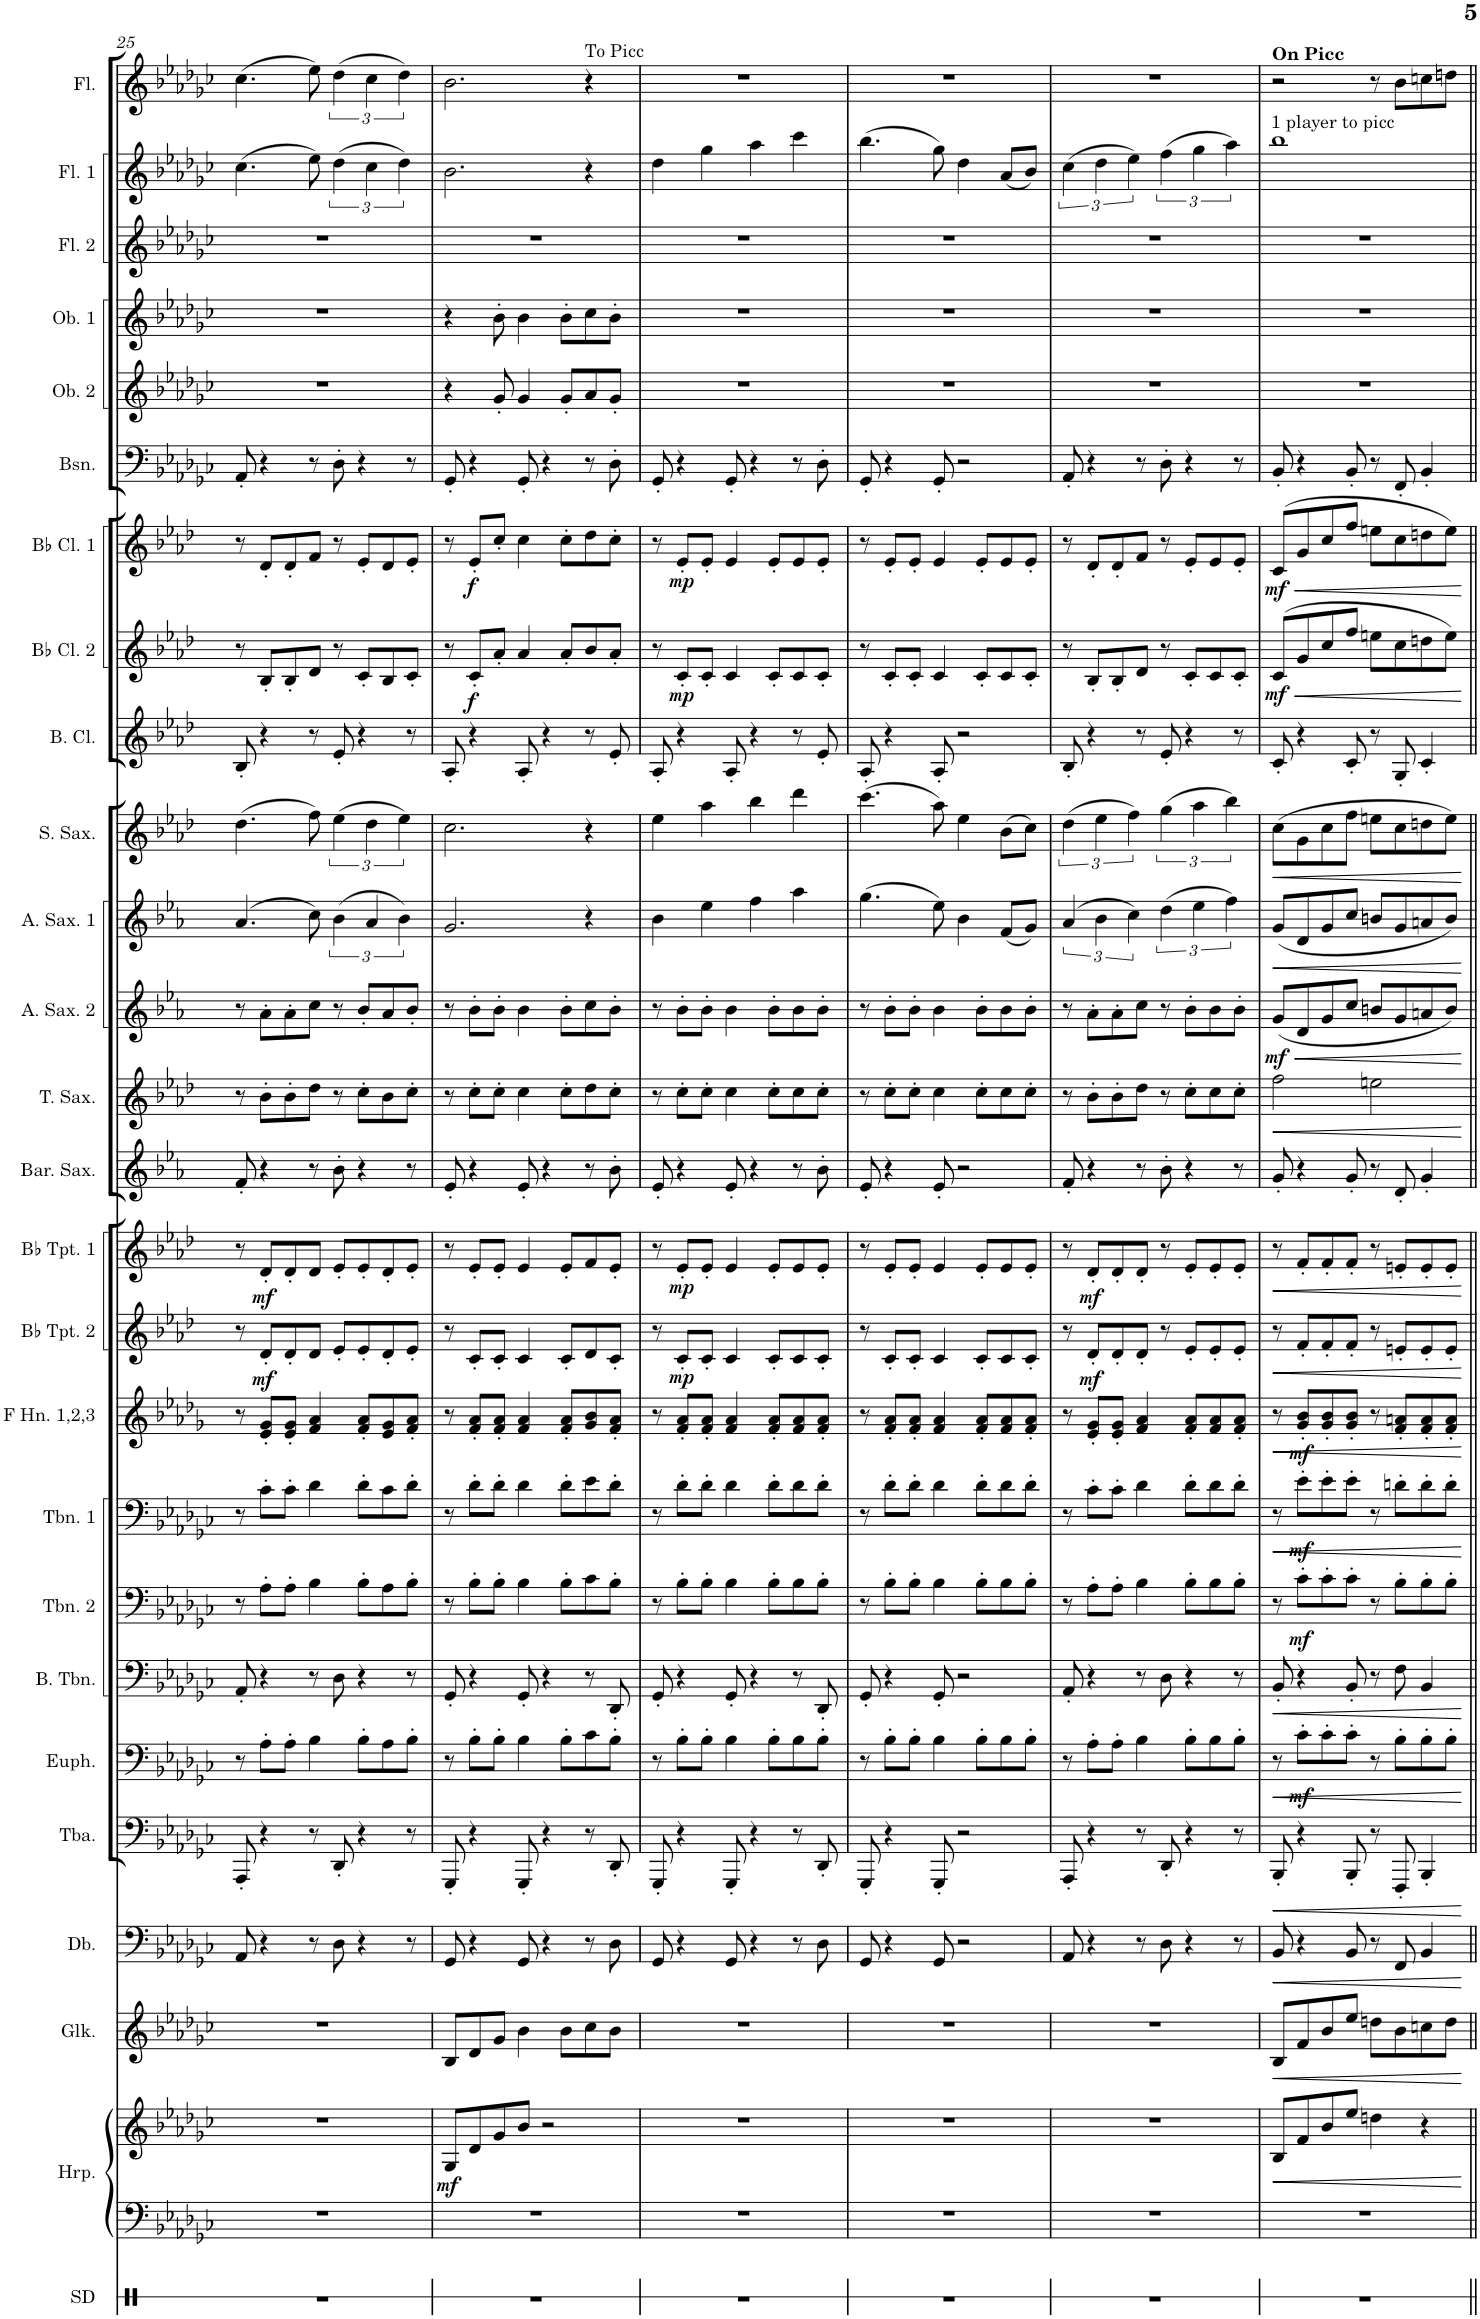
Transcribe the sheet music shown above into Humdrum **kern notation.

**kern	**kern	**kern	**dynam	**kern	**dynam	**kern	**dynam	**kern	**dynam	**kern	**dynam	**kern	**dynam	**kern	**dynam	**kern	**dynam	**kern	**dynam	**kern	**dynam	**kern	**dynam	**kern	**kern	**dynam	**kern	**dynam	**kern	**dynam	**kern	**dynam	**kern	**kern	**dynam	**kern	**dynam	**kern	**kern	**kern	**kern	**kern	**kern
*part26	*part25	*part25	*part25	*part24	*part24	*part23	*part23	*part22	*part22	*part21	*part21	*part20	*part20	*part19	*part19	*part18	*part18	*part17	*part17	*part16	*part16	*part15	*part15	*part14	*part13	*part13	*part12	*part12	*part11	*part11	*part10	*part10	*part9	*part8	*part8	*part7	*part7	*part6	*part5	*part4	*part3	*part2	*part1
*staff27	*staff26	*staff25	*staff25/26	*staff24	*staff24	*staff23	*staff23	*staff22	*staff22	*staff21	*staff21	*staff20	*staff20	*staff19	*staff19	*staff18	*staff18	*staff17	*staff17	*staff16	*staff16	*staff15	*staff15	*staff14	*staff13	*staff13	*staff12	*staff12	*staff11	*staff11	*staff10	*staff10	*staff9	*staff8	*staff8	*staff7	*staff7	*staff6	*staff5	*staff4	*staff3	*staff2	*staff1
*I"Snare Drum	*I"Harp	*	*	*I"Glockenspiel	*	*I"Double Bass	*	*I"Tuba	*	*I"Euphonium	*	*I"Bass Trombone	*	*I"Trombone 2	*	*I"Trombone 1	*	*I"F Horn 1,2,3	*	*I"Bb Trumpet 2	*	*I"Bb Trumpet 1	*	*I"Baritone Saxophone	*I"Tenor Saxophone	*	*I"Alto Saxophone 2	*	*I"Alto Saxophone 1	*	*I"Soprano Saxophone	*	*I"Bass Clarinet	*I"Bb Clarinet 2	*	*I"Bb Clarinet 1	*	*I"Bassoon	*I"Oboe 2	*I"Oboe 1	*I"Flute 2	*I"Flute 1	*I"Piccolo
*I'SD	*I'Hrp.	*	*	*I'Glk.	*	*I'Db.	*	*I'Tba.	*	*I'Euph.	*	*I'B. Tbn.	*	*I'Tbn. 2	*	*I'Tbn. 1	*	*I'F Hn. 1,2,3	*	*I'Bb Tpt. 2	*	*I'Bb Tpt. 1	*	*I'Bar. Sax.	*I'T. Sax.	*	*I'A. Sax. 2	*	*I'A. Sax. 1	*	*I'S. Sax.	*	*I'B. Cl.	*I'Bb Cl. 2	*	*I'Bb Cl. 1	*	*I'Bsn.	*I'Ob. 2	*I'Ob. 1	*I'Fl. 2	*I'Fl. 1	*I'Picc.
!!LO:PB:g=z
*clefX	*clefF4	*clefG2	*	*clefG2	*	*clefF4	*	*clefF4	*	*clefF4	*	*clefF4	*	*clefF4	*	*clefF4	*	*clefG2	*	*clefG2	*	*clefG2	*	*clefG2	*clefG2	*	*clefG2	*	*clefG2	*	*clefG2	*	*clefG2	*clefG2	*	*clefG2	*	*clefF4	*clefG2	*clefG2	*clefG2	*clefG2	*clefG2
*	*	*	*	*Trd-14c-24	*	*Trd7c12	*	*	*	*	*	*	*	*	*	*	*	*Trd4c7	*	*Trd1c2	*	*Trd1c2	*	*Trd12c21	*Trd8c14	*	*Trd5c9	*	*Trd5c9	*	*Trd1c2	*	*Trd8c14	*Trd1c2	*	*Trd1c2	*	*	*	*	*	*	*Trd-7c-12
*k[]	*k[b-e-a-d-g-c-]	*k[b-e-a-d-g-c-]	*	*k[b-e-a-d-g-c-]	*	*k[b-e-a-d-g-c-]	*	*k[b-e-a-d-g-c-]	*	*k[b-e-a-d-g-c-]	*	*k[b-e-a-d-g-c-]	*	*k[b-e-a-d-g-c-]	*	*k[b-e-a-d-g-c-]	*	*k[b-e-a-d-g-]	*	*k[b-e-a-d-]	*	*k[b-e-a-d-]	*	*k[b-e-a-]	*k[b-e-a-d-]	*	*k[b-e-a-]	*	*k[b-e-a-]	*	*k[b-e-a-d-]	*	*k[b-e-a-d-]	*k[b-e-a-d-]	*	*k[b-e-a-d-]	*	*k[b-e-a-d-g-c-]	*k[b-e-a-d-g-c-]	*k[b-e-a-d-g-c-]	*k[b-e-a-d-g-c-]	*k[b-e-a-d-g-c-]	*k[b-e-a-d-g-c-]
*M4/4	*M4/4	*M4/4	*	*M4/4	*	*M4/4	*	*M4/4	*	*M4/4	*	*M4/4	*	*M4/4	*	*M4/4	*	*M4/4	*	*M4/4	*	*M4/4	*	*M4/4	*M4/4	*	*M4/4	*	*M4/4	*	*M4/4	*	*M4/4	*M4/4	*	*M4/4	*	*M4/4	*M4/4	*M4/4	*M4/4	*M4/4	*M4/4
=25	=25	=25	=25	=25	=25	=25	=25	=25	=25	=25	=25	=25	=25	=25	=25	=25	=25	=25	=25	=25	=25	=25	=25	=25	=25	=25	=25	=25	=25	=25	=25	=25	=25	=25	=25	=25	=25	=25	=25	=25	=25	=25	=25
1r	1r	1r	.	1r	.	8AA-/	.	8AAA-'/	.	8r	.	8AA-'/	.	8r	.	8r	.	8r	.	8r	.	8r	.	8f'/	8r	.	8r	.	(4.a-/	.	(4.dd-\	.	8B-'/	8r	.	8r	.	8AA-'/	1r	1r	1r	(4.cc-\	(4.cc-\
!	!	!	!	!	!	!	!	!	!	!	!	!	!	!	!	!	!	!	!	!	!LO:DY:b	!	!LO:DY:b	!	!	!	!	!	!	!	!	!	!	!	!	!	!	!	!	!	!	!	!
.	.	.	.	.	.	4r	.	4r	.	8A-'\L	.	4r	.	8A-'\L	.	8c-'\L	.	8e-/' 8g-/'L	.	8d-'/L	mf	8d-'/L	mf	4r	8b-'\L	.	8a-'\L	.	.	.	.	.	4r	8B-'/L	.	8d-'/L	.	4r	.	.	.	.	.
.	.	.	.	.	.	.	.	.	.	8A-'\J	.	.	.	8A-'\J	.	8c-'\J	.	8e-/' 8g-/'J	.	8d-'/	.	8d-'/	.	.	8b-'\	.	8a-'\	.	.	.	.	.	.	8B-'/	.	8d-'/	.	.	.	.	.	.	.
.	.	.	.	.	.	8r	.	8r	.	4B-\	.	8r	.	4B-\	.	4d-\	.	4f/ 4a-/	.	8d-/J	.	8d-/J	.	8r	8dd-\J	.	8cc\J	.	8cc\)	.	8ff\)	.	8r	8d-/J	.	8f/J	.	8r	.	.	.	8ee-\)	8ee-\)
.	.	.	.	.	.	8D-\	.	8DD-'/	.	.	.	8D-\	.	.	.	.	.	.	.	8e-'/L	.	8e-'/L	.	8b-'\	8r	.	8r	.	(6b-\	.	(6ee-\	.	8e-'/	8r	.	8r	.	8D-'\	.	.	.	(6dd-\	(6dd-\
.	.	.	.	.	.	4r	.	4r	.	8B-'\L	.	4r	.	8B-'\L	.	8d-'\L	.	8f/' 8a-/'L	.	8e-'/	.	8e-'/	.	4r	8cc'\L	.	8b-'/L	.	.	.	.	.	4r	8c'/L	.	8e-'/L	.	4r	.	.	.	.	.
.	.	.	.	.	.	.	.	.	.	.	.	.	.	.	.	.	.	.	.	.	.	.	.	.	.	.	.	.	6a-/	.	6dd-\	.	.	.	.	.	.	.	.	.	.	6cc-\	6cc-\
.	.	.	.	.	.	.	.	.	.	8A-\	.	.	.	8A-\	.	8c-\	.	8e-/ 8g-/	.	8d-'/	.	8d-'/	.	.	8b-\	.	8a-/	.	.	.	.	.	.	8B-/	.	8d-/	.	.	.	.	.	.	.
.	.	.	.	.	.	.	.	.	.	.	.	.	.	.	.	.	.	.	.	.	.	.	.	.	.	.	.	.	6b-\)	.	6ee-\)	.	.	.	.	.	.	.	.	.	.	6dd-\)	6dd-\)
.	.	.	.	.	.	8r	.	8r	.	8B-'\J	.	8r	.	8B-'\J	.	8d-'\J	.	8f/' 8a-/'J	.	8e-'/J	.	8e-'/J	.	8r	8cc'\J	.	8b-'/J	.	.	.	.	.	8r	8c'/J	.	8e-'/J	.	8r	.	.	.	.	.
=26	=26	=26	=26	=26	=26	=26	=26	=26	=26	=26	=26	=26	=26	=26	=26	=26	=26	=26	=26	=26	=26	=26	=26	=26	=26	=26	=26	=26	=26	=26	=26	=26	=26	=26	=26	=26	=26	=26	=26	=26	=26	=26	=26
!	!	!	!LO:DY:b	!	!	!	!	!	!	!	!	!	!	!	!	!	!	!	!	!	!	!	!	!	!	!	!	!	!	!	!	!	!	!	!	!	!	!	!	!	!	!	!
1r	1r	8G-/L	mf	8B-/L	.	8GG-/	.	8GGG-'/	.	8r	.	8GG-'/	.	8r	.	8r	.	8r	.	8r	.	8r	.	8e-'/	8r	.	8r	.	2.g/	.	2.cc\	.	8A-'/	8r	.	8r	.	8GG-'/	4r	4r	1r	2.b-\	2.b-\
!	!	!	!	!	!	!	!	!	!	!	!	!	!	!	!	!	!	!	!	!	!	!	!	!	!	!	!	!	!	!	!	!	!	!	!LO:DY:b	!	!LO:DY:b	!	!	!	!	!	!
.	.	8d-/	.	8d-/	.	4r	.	4r	.	8B-'\L	.	4r	.	8B-'\L	.	8d-'\L	.	8f/' 8a-/'L	.	8c'/L	.	8e-'/L	.	4r	8cc'\L	.	8b-'\L	.	.	.	.	.	4r	8c'/L	f	8e-'/L	f	4r	.	.	.	.	.
.	.	8g-/	.	8g-/J	.	.	.	.	.	8B-'\J	.	.	.	8B-'\J	.	8d-'\J	.	8f/' 8a-/'J	.	8c'/J	.	8e-'/J	.	.	8cc'\J	.	8b-'\J	.	.	.	.	.	.	8a-'/J	.	8cc'/J	.	.	8g-'/	8b-'\	.	.	.
.	.	8b-/J	.	4b-\	.	8GG-/	.	8GGG-'/	.	4B-\	.	8GG-'/	.	4B-\	.	4d-\	.	4f/ 4a-/	.	4c/	.	4e-/	.	8e-'/	4cc\	.	4b-\	.	.	.	.	.	8A-'/	4a-/	.	4cc\	.	8GG-'/	4g-/	4b-\	.	.	.
.	.	2r	.	.	.	4r	.	4r	.	.	.	4r	.	.	.	.	.	.	.	.	.	.	.	4r	.	.	.	.	.	.	.	.	4r	.	.	.	.	4r	.	.	.	.	.
.	.	.	.	8b-\L	.	.	.	.	.	8B-'\L	.	.	.	8B-'\L	.	8d-'\L	.	8f/' 8a-/'L	.	8c'/L	.	8e-'/L	.	.	8cc'\L	.	8b-'\L	.	.	.	.	.	.	8a-'/L	.	8cc'\L	.	.	8g-'/L	8b-'\L	.	.	.
!	!	!	!	!	!	!	!	!	!	!	!	!	!	!	!	!	!	!	!	!	!	!	!	!	!	!	!	!	!	!	!	!	!	!	!	!	!	!	!	!	!	!	!LO:TX:a:t=To Picc
.	.	.	.	8cc-\	.	8r	.	8r	.	8c-\	.	8r	.	8c-\	.	8e-\	.	8g-/ 8b-/	.	8d-/	.	8f/	.	8r	8dd-\	.	8cc\	.	4r	.	4r	.	8r	8b-/	.	8dd-\	.	8r	8a-/	8cc-\	.	4r	4r
.	.	.	.	8b-\J	.	8D-\	.	8DD-'/	.	8B-'\J	.	8DD-'/	.	8B-'\J	.	8d-'\J	.	8f/' 8a-/'J	.	8c'/J	.	8e-'/J	.	8b-'\	8cc'\J	.	8b-'\J	.	.	.	.	.	8e-'/	8a-'/J	.	8cc'\J	.	8D-'\	8g-'/J	8b-'\J	.	.	.
=27	=27	=27	=27	=27	=27	=27	=27	=27	=27	=27	=27	=27	=27	=27	=27	=27	=27	=27	=27	=27	=27	=27	=27	=27	=27	=27	=27	=27	=27	=27	=27	=27	=27	=27	=27	=27	=27	=27	=27	=27	=27	=27	=27
1r	1r	1r	.	1r	.	8GG-/	.	8GGG-'/	.	8r	.	8GG-'/	.	8r	.	8r	.	8r	.	8r	.	8r	.	8e-'/	8r	.	8r	.	4b-\	.	4ee-\	.	8A-'/	8r	.	8r	.	8GG-'/	1r	1r	1r	4dd-\	1r
!	!	!	!	!	!	!	!	!	!	!	!	!	!	!	!	!	!	!	!	!	!LO:DY:b	!	!LO:DY:b	!	!	!	!	!	!	!	!	!	!	!	!LO:DY:b	!	!LO:DY:b	!	!	!	!	!	!
.	.	.	.	.	.	4r	.	4r	.	8B-'\L	.	4r	.	8B-'\L	.	8d-'\L	.	8f/' 8a-/'L	.	8c'/L	mp	8e-'/L	mp	4r	8cc'\L	.	8b-'\L	.	.	.	.	.	4r	8c'/L	mp	8e-'/L	mp	4r	.	.	.	.	.
.	.	.	.	.	.	.	.	.	.	8B-'\J	.	.	.	8B-'\J	.	8d-'\J	.	8f/' 8a-/'J	.	8c'/J	.	8e-'/J	.	.	8cc'\J	.	8b-'\J	.	4ee-\	.	4aa-\	.	.	8c'/J	.	8e-'/J	.	.	.	.	.	4gg-\	.
.	.	.	.	.	.	8GG-/	.	8GGG-'/	.	4B-\	.	8GG-'/	.	4B-\	.	4d-\	.	4f/ 4a-/	.	4c/	.	4e-/	.	8e-'/	4cc\	.	4b-\	.	.	.	.	.	8A-'/	4c/	.	4e-/	.	8GG-'/	.	.	.	.	.
.	.	.	.	.	.	4r	.	4r	.	.	.	4r	.	.	.	.	.	.	.	.	.	.	.	4r	.	.	.	.	4ff\	.	4bb-\	.	4r	.	.	.	.	4r	.	.	.	4aa-\	.
.	.	.	.	.	.	.	.	.	.	8B-'\L	.	.	.	8B-'\L	.	8d-'\L	.	8f/' 8a-/'L	.	8c'/L	.	8e-'/L	.	.	8cc'\L	.	8b-'\L	.	.	.	.	.	.	8c'/L	.	8e-'/L	.	.	.	.	.	.	.
.	.	.	.	.	.	8r	.	8r	.	8B-\	.	8r	.	8B-\	.	8d-\	.	8f/ 8a-/	.	8c/	.	8e-/	.	8r	8cc\	.	8b-\	.	4aa-\	.	4ddd-\	.	8r	8c/	.	8e-/	.	8r	.	.	.	4ccc-\	.
.	.	.	.	.	.	8D-\	.	8DD-'/	.	8B-'\J	.	8DD-'/	.	8B-'\J	.	8d-'\J	.	8f/' 8a-/'J	.	8c'/J	.	8e-'/J	.	8b-'\	8cc'\J	.	8b-'\J	.	.	.	.	.	8e-'/	8c'/J	.	8e-'/J	.	8D-'\	.	.	.	.	.
=28	=28	=28	=28	=28	=28	=28	=28	=28	=28	=28	=28	=28	=28	=28	=28	=28	=28	=28	=28	=28	=28	=28	=28	=28	=28	=28	=28	=28	=28	=28	=28	=28	=28	=28	=28	=28	=28	=28	=28	=28	=28	=28	=28
1r	1r	1r	.	1r	.	8GG-/	.	8GGG-'/	.	8r	.	8GG-'/	.	8r	.	8r	.	8r	.	8r	.	8r	.	8e-'/	8r	.	8r	.	(4.gg\	.	(4.ccc\	.	8A-'/	8r	.	8r	.	8GG-'/	1r	1r	1r	(4.bb-\	1r
.	.	.	.	.	.	4r	.	4r	.	8B-'\L	.	4r	.	8B-'\L	.	8d-'\L	.	8f/' 8a-/'L	.	8c'/L	.	8e-'/L	.	4r	8cc'\L	.	8b-'\L	.	.	.	.	.	4r	8c'/L	.	8e-'/L	.	4r	.	.	.	.	.
.	.	.	.	.	.	.	.	.	.	8B-'\J	.	.	.	8B-'\J	.	8d-'\J	.	8f/' 8a-/'J	.	8c'/J	.	8e-'/J	.	.	8cc'\J	.	8b-'\J	.	.	.	.	.	.	8c'/J	.	8e-'/J	.	.	.	.	.	.	.
.	.	.	.	.	.	8GG-/	.	8GGG-'/	.	4B-\	.	8GG-'/	.	4B-\	.	4d-\	.	4f/ 4a-/	.	4c/	.	4e-/	.	8e-'/	4cc\	.	4b-\	.	8ee-\)	.	8aa-\)	.	8A-'/	4c/	.	4e-/	.	8GG-'/	.	.	.	8gg-\)	.
.	.	.	.	.	.	2r	.	2r	.	.	.	2r	.	.	.	.	.	.	.	.	.	.	.	2r	.	.	.	.	4b-\	.	4ee-\	.	2r	.	.	.	.	2r	.	.	.	4dd-\	.
.	.	.	.	.	.	.	.	.	.	8B-'\L	.	.	.	8B-'\L	.	8d-'\L	.	8f/' 8a-/'L	.	8c'/L	.	8e-'/L	.	.	8cc'\L	.	8b-'\L	.	.	.	.	.	.	8c'/L	.	8e-'/L	.	.	.	.	.	.	.
.	.	.	.	.	.	.	.	.	.	8B-\	.	.	.	8B-\	.	8d-\	.	8f/ 8a-/	.	8c/	.	8e-/	.	.	8cc\	.	8b-\	.	(8f/L	.	(8b-\L	.	.	8c/	.	8e-/	.	.	.	.	.	(8a-/L	.
.	.	.	.	.	.	.	.	.	.	8B-'\J	.	.	.	8B-'\J	.	8d-'\J	.	8f/' 8a-/'J	.	8c'/J	.	8e-'/J	.	.	8cc'\J	.	8b-'\J	.	8g/J)	.	8cc\J)	.	.	8c'/J	.	8e-'/J	.	.	.	.	.	8b-/J)	.
=29	=29	=29	=29	=29	=29	=29	=29	=29	=29	=29	=29	=29	=29	=29	=29	=29	=29	=29	=29	=29	=29	=29	=29	=29	=29	=29	=29	=29	=29	=29	=29	=29	=29	=29	=29	=29	=29	=29	=29	=29	=29	=29	=29
1r	1r	1r	.	1r	.	8AA-/	.	8AAA-'/	.	8r	.	8AA-'/	.	8r	.	8r	.	8r	.	8r	.	8r	.	8f'/	8r	.	8r	.	(6a-/	.	(6dd-\	.	8B-'/	8r	.	8r	.	8AA-'/	1r	1r	1r	(6cc-\	1r
!	!	!	!	!	!	!	!	!	!	!	!	!	!	!	!	!	!	!	!	!	!LO:DY:b	!	!LO:DY:b	!	!	!	!	!	!	!	!	!	!	!	!	!	!	!	!	!	!	!	!
.	.	.	.	.	.	4r	.	4r	.	8A-'\L	.	4r	.	8A-'\L	.	8c-'\L	.	8e-/' 8g-/'L	.	8d-'/L	mf	8d-'/L	mf	4r	8b-'\L	.	8a-'\L	.	.	.	.	.	4r	8B-'/L	.	8d-'/L	.	4r	.	.	.	.	.
.	.	.	.	.	.	.	.	.	.	.	.	.	.	.	.	.	.	.	.	.	.	.	.	.	.	.	.	.	6b-\	.	6ee-\	.	.	.	.	.	.	.	.	.	.	6dd-\	.
.	.	.	.	.	.	.	.	.	.	8A-'\J	.	.	.	8A-'\J	.	8c-'\J	.	8e-/' 8g-/'J	.	8d-'/	.	8d-'/	.	.	8b-'\	.	8a-'\	.	.	.	.	.	.	8B-'/	.	8d-'/	.	.	.	.	.	.	.
.	.	.	.	.	.	.	.	.	.	.	.	.	.	.	.	.	.	.	.	.	.	.	.	.	.	.	.	.	6cc\)	.	6ff\)	.	.	.	.	.	.	.	.	.	.	6ee-\)	.
.	.	.	.	.	.	8r	.	8r	.	4B-\	.	8r	.	4B-\	.	4d-\	.	4f/ 4a-/	.	8d-'/J	.	8d-'/J	.	8r	8dd-\J	.	8cc\J	.	.	.	.	.	8r	8d-/J	.	8f/J	.	8r	.	.	.	.	.
.	.	.	.	.	.	8D-\	.	8DD-'/	.	.	.	8D-\	.	.	.	.	.	.	.	8r	.	8r	.	8b-'\	8r	.	8r	.	(6dd\	.	(6gg\	.	8e-'/	8r	.	8r	.	8D-'\	.	.	.	(6ff\	.
.	.	.	.	.	.	4r	.	4r	.	8B-'\L	.	4r	.	8B-'\L	.	8d-'\L	.	8f/' 8a-/'L	.	8e-'/L	.	8e-'/L	.	4r	8cc'\L	.	8b-'\L	.	.	.	.	.	4r	8c'/L	.	8e-'/L	.	4r	.	.	.	.	.
.	.	.	.	.	.	.	.	.	.	.	.	.	.	.	.	.	.	.	.	.	.	.	.	.	.	.	.	.	6ee-\	.	6aa-\	.	.	.	.	.	.	.	.	.	.	6gg-\	.
.	.	.	.	.	.	.	.	.	.	8B-\	.	.	.	8B-\	.	8d-\	.	8f/ 8a-/	.	8e-'/	.	8e-'/	.	.	8cc\	.	8b-\	.	.	.	.	.	.	8c/	.	8e-/	.	.	.	.	.	.	.
.	.	.	.	.	.	.	.	.	.	.	.	.	.	.	.	.	.	.	.	.	.	.	.	.	.	.	.	.	6ff\)	.	6bb-\)	.	.	.	.	.	.	.	.	.	.	6aa-\)	.
.	.	.	.	.	.	8r	.	8r	.	8B-'\J	.	8r	.	8B-'\J	.	8d-'\J	.	8f/' 8a-/'J	.	8e-'/J	.	8e-'/J	.	8r	8cc'\J	.	8b-'\J	.	.	.	.	.	8r	8c'/J	.	8e-'/J	.	8r	.	.	.	.	.
=30	=30	=30	=30	=30	=30	=30	=30	=30	=30	=30	=30	=30	=30	=30	=30	=30	=30	=30	=30	=30	=30	=30	=30	=30	=30	=30	=30	=30	=30	=30	=30	=30	=30	=30	=30	=30	=30	=30	=30	=30	=30	=30	=30
!	!	!	!	!	!	!	!	!	!	!	!	!	!	!	!	!	!	!	!	!	!	!	!	!	!	!	!	!	!	!	!	!	!	!	!	!	!	!	!	!	!	!	!LO:TX:a:B:t=On Picc
!	!	!	!	!	!	!	!	!	!	!	!	!	!	!	!	!	!	!	!	!	!	!	!	!	!	!	!	!	!	!	!	!	!	!	!	!	!	!	!	!	!	!LO:TX:a:t=1 player to picc	!
!	!	!	!LO:HP:b	!	!LO:HP:b	!	!LO:HP:b	!	!LO:HP:b	!	!LO:HP:b	!	!LO:HP:b	!	!	!	!LO:HP:b	!	!LO:HP:b	!	!LO:HP:b	!	!LO:HP:b	!	!	!LO:HP:b	!	!LO:HP:b	!	!LO:HP:b	!	!LO:HP:b	!	!	!LO:HP:b	!	!LO:HP:b	!	!	!	!	!	!
!	!	!	!	!	!	!	!	!	!	!	!	!	!	!	!	!	!	!	!	!	!	!	!	!	!	!	!	!LO:DY:n=1:b	!	!	!	!	!	!	!LO:DY:n=1:b	!	!LO:DY:n=1:b	!	!	!	!	!	!
1r	1r	8B-/L	<	8B-/L	<	8BB-/	<	8BBB-'/	<	8r	<	8BB-'/	<	8r	.	8r	<	8r	<	8r	<	8r	<	8g'/	2ff\	<	(8g/L	< mf	(8g/L	<	(8cc\L	<	8c'/	(8c/L	< mf	(8c/L	< mf	8BB-'/	1r	1r	1r	1bb-	2r
!	!	!	!	!	!	!	!	!	!	!	!LO:DY:b	!	!	!	!LO:DY:b	!	!LO:DY:b	!	!LO:DY:b	!	!	!	!	!	!	!	!	!	!	!	!	!	!	!	!	!	!	!	!	!	!	!	!
.	.	8f/	.	8f/	.	4r	.	4r	.	8c-'\L	mf	4r	.	8c-'\L	mf	8e-'\L	mf	8g-/' 8b-/'L	mf	8f'/L	.	8f'/L	.	4r	.	.	8d/	.	8d/	.	8g\	.	4r	8g/	.	8g/	.	4r	.	.	.	.	.
.	.	8b-/	.	8b-/	.	.	.	.	.	8c-'\	.	.	.	8c-'\	.	8e-'\	.	8g-/' 8b-/'	.	8f'/	.	8f'/	.	.	.	.	8g/	.	8g/	.	8cc\	.	.	8cc/	.	8cc/	.	.	.	.	.	.	.
.	.	8ee-/J	.	8ee-/J	.	8BB-/	.	8BBB-'/	.	8c-'\J	.	8BB-'/	.	8c-'\J	.	8e-'\J	.	8g-/' 8b-/'J	.	8f'/J	.	8f'/J	.	8g'/	.	.	8cc/J	.	8cc/J	.	8ff\J	.	8c'/	8ff/J	.	8ff/J	.	8BB-'/	.	.	.	.	.
.	.	4ddn\	.	8ddn\L	.	8r	.	8r	.	8r	.	8r	.	8r	.	8r	.	8r	.	8r	.	8r	.	8r	2een\	.	8bn/L	.	8bn/L	.	8een\L	.	8r	8een\L	.	8een\L	.	8r	.	.	.	.	8r
.	.	.	.	8b-\	.	8FF/	.	8FFF'/	.	8B-'\L	.	8F\	.	8B-'\L	.	8dn'\L	.	8f/' 8an/'L	.	8en'/L	.	8en'/L	.	8d'/	.	.	8g/	.	8g/	.	8cc\	.	8G'/	8cc\	.	8cc\	.	8FF'/	.	.	.	.	8b-\L
.	.	4r	.	8ccn\	.	4BB-/	.	4BBB-'/	.	8B-'\	.	4BB-/	.	8B-'\	.	8d'\	.	8f/' 8a/'	.	8e'/	.	8e'/	.	4g'/	.	.	8an/	.	8an/	.	8ddn\	.	4c'/	8ddn\	.	8ddn\	.	4BB-'/	.	.	.	.	8ccn\
.	.	.	.	8dd\J	.	.	.	.	.	8B-'\J	.	.	.	8B-'\J	.	8d'\J	.	8f/' 8a/'J	.	8e'/J	.	8e'/J	.	.	.	.	8b/J)	.	8b/J)	.	8ee\J)	.	.	8ee\J)	.	8ee\J)	.	.	.	.	.	.	8ddn\J
.	.	.	[	.	[	.	[	.	[	.	[	.	[	.	.	.	[	.	[	.	[	.	[	.	.	[	.	[	.	[	.	[	.	.	[	.	[	.	.	.	.	.	.
=||	=||	=||	=||	=||	=||	=||	=||	=||	=||	=||	=||	=||	=||	=||	=||	=||	=||	=||	=||	=||	=||	=||	=||	=||	=||	=||	=||	=||	=||	=||	=||	=||	=||	=||	=||	=||	=||	=||	=||	=||	=||	=||	=||
*-	*-	*-	*-	*-	*-	*-	*-	*-	*-	*-	*-	*-	*-	*-	*-	*-	*-	*-	*-	*-	*-	*-	*-	*-	*-	*-	*-	*-	*-	*-	*-	*-	*-	*-	*-	*-	*-	*-	*-	*-	*-	*-	*-
